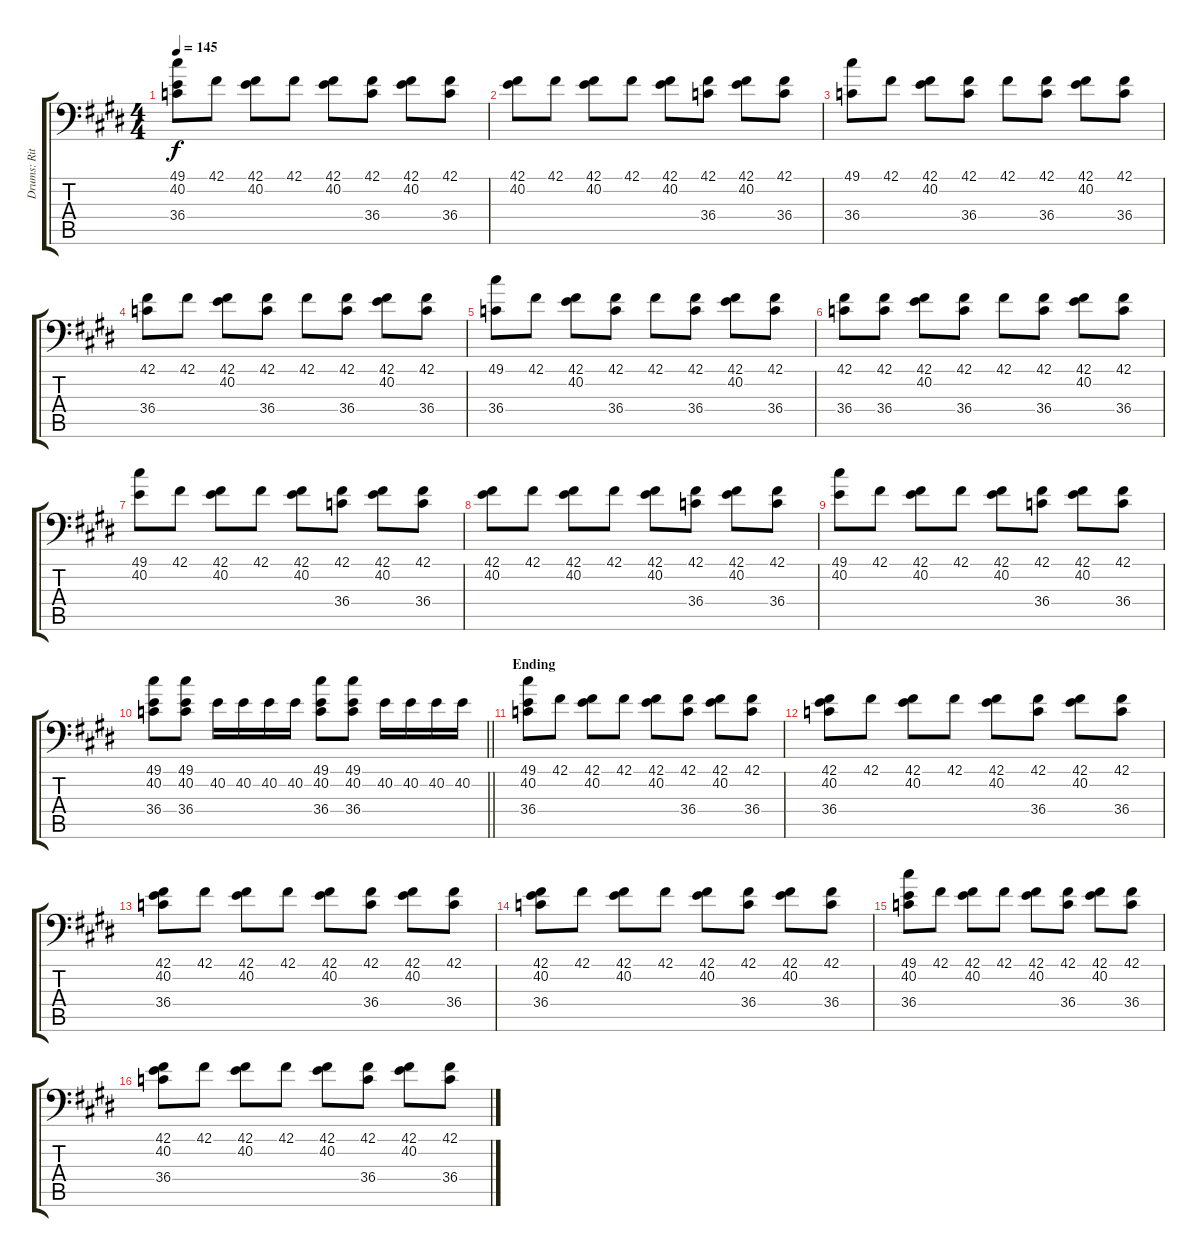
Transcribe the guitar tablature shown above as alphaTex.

\track ("Drums: Ritsu Tainaka" "Drums: Rit") {instrument acousticgrandpiano}
\staff {score tabs}
\tuning (C-1 C-1 C-1 C-1 C-1 C-1) {hide}
\ts (4 4)
\tempo 145
\clef f4
\ks e
(49.1 40.2 36.4).8{dy f} 42.1.8 (42.1 40.2).8 42.1.8 (42.1 40.2).8 (42.1 36.4).8 (42.1 40.2).8 (42.1 36.4).8 |
(42.1 40.2).8 42.1.8 (42.1 40.2).8 42.1.8 (42.1 40.2).8 (42.1 36.4).8 (42.1 40.2).8 (42.1 36.4).8 |
(49.1 36.4).8 42.1.8 (42.1 40.2).8 (42.1 36.4).8 42.1.8 (42.1 36.4).8 (42.1 40.2).8 (42.1 36.4).8 |
(42.1 36.4).8 42.1.8 (42.1 40.2).8 (42.1 36.4).8 42.1.8 (42.1 36.4).8 (42.1 40.2).8 (42.1 36.4).8 |
(49.1 36.4).8 42.1.8 (42.1 40.2).8 (42.1 36.4).8 42.1.8 (42.1 36.4).8 (42.1 40.2).8 (42.1 36.4).8 |
(42.1 36.4).8 (42.1 36.4).8 (42.1 40.2).8 (42.1 36.4).8 42.1.8 (42.1 36.4).8 (42.1 40.2).8 (42.1 36.4).8 |
(49.1 40.2).8 42.1.8 (42.1 40.2).8 42.1.8 (42.1 40.2).8 (42.1 36.4).8 (42.1 40.2).8 (42.1 36.4).8 |
(42.1 40.2).8 42.1.8 (42.1 40.2).8 42.1.8 (42.1 40.2).8 (42.1 36.4).8 (42.1 40.2).8 (42.1 36.4).8 |
(49.1 40.2).8 42.1.8 (42.1 40.2).8 42.1.8 (42.1 40.2).8 (42.1 36.4).8 (42.1 40.2).8 (42.1 36.4).8 |
\barLineRight lightlight
(49.1 40.2 36.4).8 (49.1 40.2 36.4).8 40.2.16 40.2.16 40.2.16 40.2.16 (49.1 40.2 36.4).8 (49.1 40.2 36.4).8 40.2.16 40.2.16 40.2.16 40.2.16 |
\section ("" "Ending")
(49.1 40.2 36.4).8 42.1.8 (42.1 40.2).8 42.1.8 (42.1 40.2).8 (42.1 36.4).8 (42.1 40.2).8 (42.1 36.4).8 |
(42.1 40.2 36.4).8 42.1.8 (42.1 40.2).8 42.1.8 (42.1 40.2).8 (42.1 36.4).8 (42.1 40.2).8 (42.1 36.4).8 |
(42.1 40.2 36.4).8 42.1.8 (42.1 40.2).8 42.1.8 (42.1 40.2).8 (42.1 36.4).8 (42.1 40.2).8 (42.1 36.4).8 |
(42.1 40.2 36.4).8 42.1.8 (42.1 40.2).8 42.1.8 (42.1 40.2).8 (42.1 36.4).8 (42.1 40.2).8 (42.1 36.4).8 |
(49.1 40.2 36.4).8 42.1.8 (42.1 40.2).8 42.1.8 (42.1 40.2).8 (42.1 36.4).8 (42.1 40.2).8 (42.1 36.4).8 |
(42.1 40.2 36.4).8 42.1.8 (42.1 40.2).8 42.1.8 (42.1 40.2).8 (42.1 36.4).8 (42.1 40.2).8 (42.1 36.4).8
